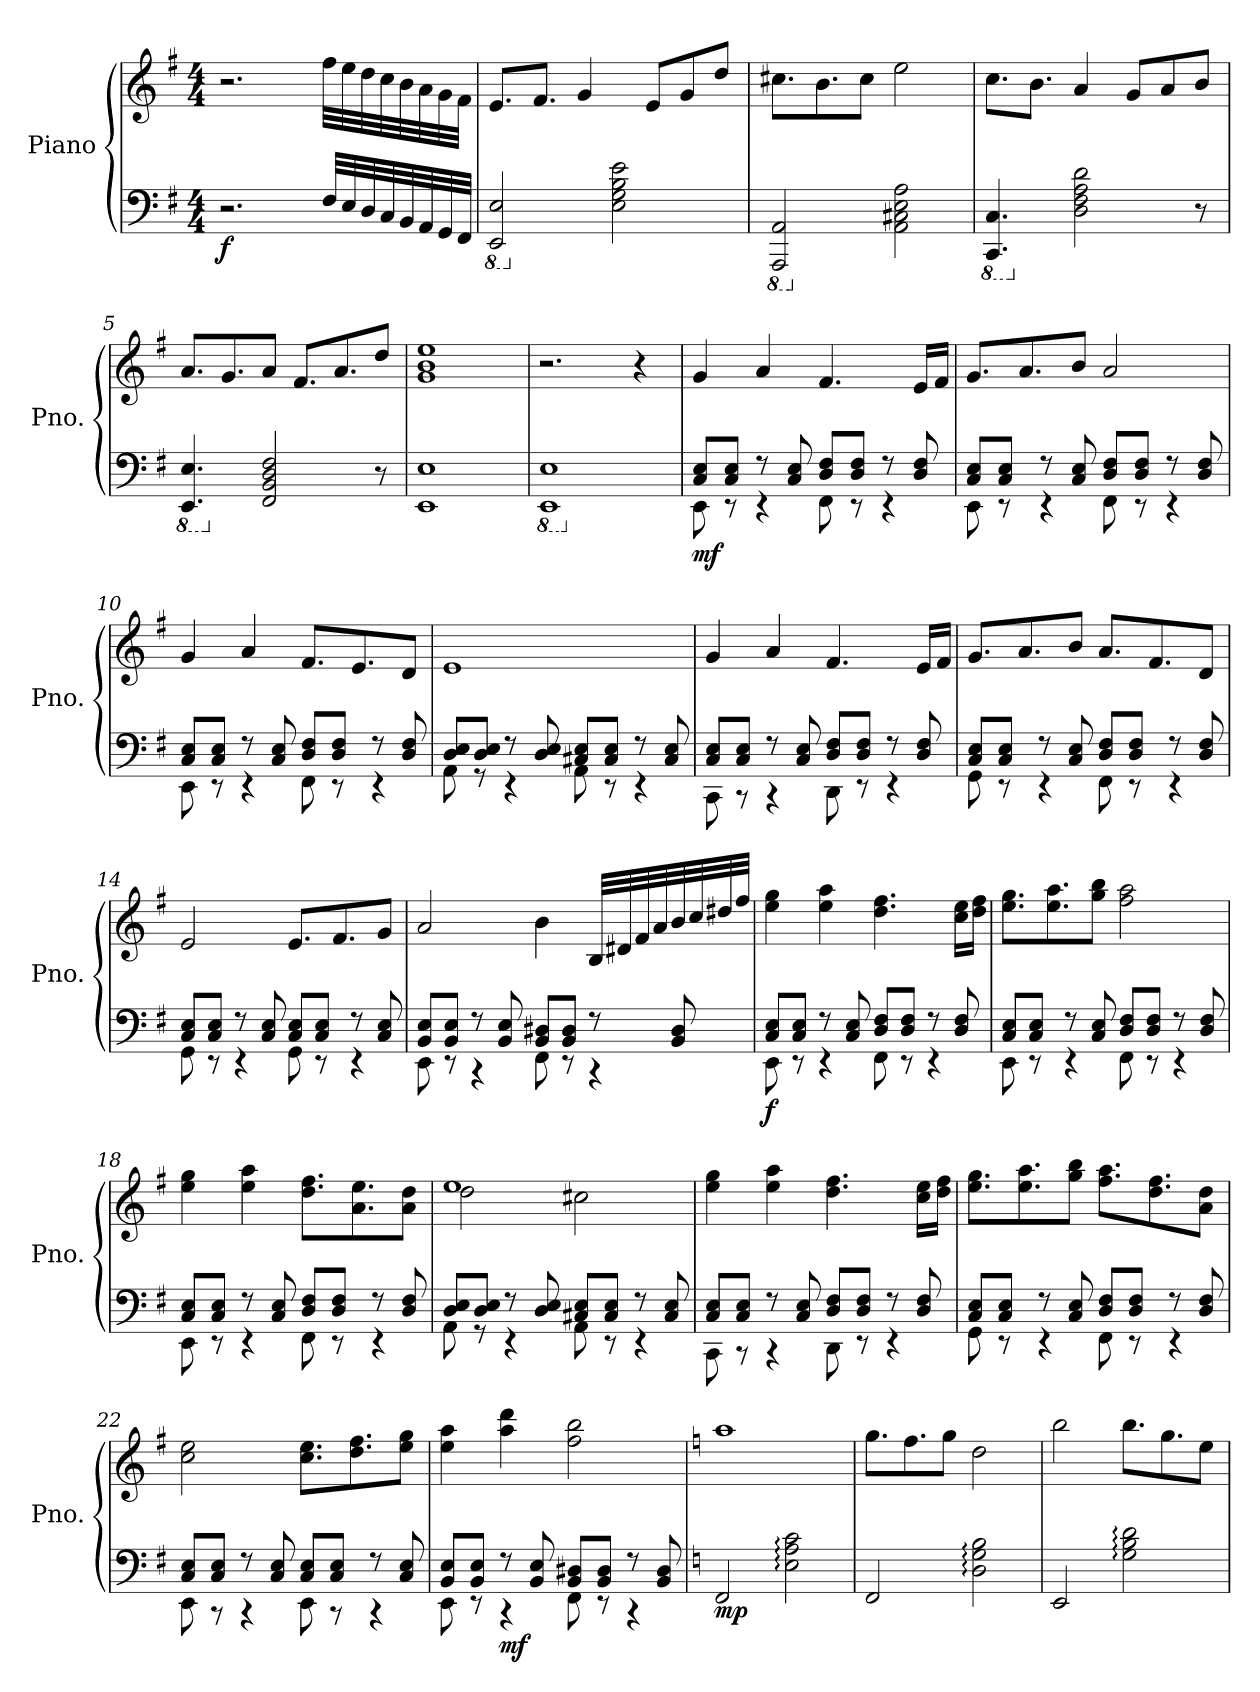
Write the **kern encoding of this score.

**kern	**kern	**dynam
*part1	*part1	*part1
*staff2	*staff1	*staff1/2
*I"Piano	*	*
*I'Pno.	*	*
*clefF4	*clefG2	*
*k[f#]	*k[f#]	*
*M4/4	*M4/4	*
*MM145	*MM145	*
=1	=1	=1
!	!	!LO:DY:b=2
2.r	2.r	f
32F#/LLL	32ff#\LLL	.
32E/	32ee\	.
32D/	32dd\	.
32C/	32cc\	.
32BB/	32b\	.
32AA/	32a\	.
32GG/	32g\	.
32FF#/JJJ	32f#\JJJ	.
=2	=2	=2
*8ba	*	*
2EEE/ 2EE/	8.e/L	.
.	8.f#/J	.
.	4g/	.
*X8ba	*	*
2E\ 2G\ 2B\ 2e\	.	.
.	8e/L	.
.	8g/	.
.	8dd/J	.
=3	=3	=3
*8ba	*	*
2AAAA/ 2AAA/	8.cc#X\L	.
.	8.b\	.
.	8cc#\J	.
*X8ba	*	*
2AA\ 2C#X\ 2E\ 2A\	2ee\	.
=4	=4	=4
*8ba	*	*
4.CCC/ 4.CC/	8.cc\L	.
.	8.b\J	.
*X8ba	*	*
2D\ 2F#\ 2A\ 2d\	4a/	.
.	8g/L	.
.	8a/	.
8r	8b/J	.
=5	=5	=5
*8ba	*	*
4.EEE/ 4.EE/	8.a/L	.
.	8.g/	.
*X8ba	*	*
2FF#/ 2BB/ 2D/ 2F#/	8a/J	.
.	8.f#/L	.
.	8.a/	.
8r	8dd/J	.
=6	=6	=6
1EE 1E	1g 1b 1ee	.
!!LO:LB:g=z
=7	=7	=7
*8ba	*	*
1EEE 1EE	2.r	.
.	4r	.
=8	=8	=8
*X8ba	*	*
*^	*	*
!	!	!	!LO:DY:b=2
8C/ 8E/L	8EE\	4g/	mf
8C/ 8E/J	8r	.	.
8r	4r	4a/	.
8C/ 8E/	.	.	.
8D/ 8F#/L	8FF#\	4.f#/	.
8D/ 8F#/J	8r	.	.
8r	4r	.	.
8D/ 8F#/	.	16e/LL	.
.	.	16f#/JJ	.
=9	=9	=9	=9
8C/ 8E/L	8EE\	8.g/L	.
8C/ 8E/J	8r	.	.
.	.	8.a/	.
8r	4r	.	.
8C/ 8E/	.	8b/J	.
8D/ 8F#/L	8FF#\	2a/	.
8D/ 8F#/J	8r	.	.
8r	4r	.	.
8D/ 8F#/	.	.	.
=10	=10	=10	=10
8C/ 8E/L	8EE\	4g/	.
8C/ 8E/J	8r	.	.
8r	4r	4a/	.
8C/ 8E/	.	.	.
8D/ 8F#/L	8FF#\	8.f#/L	.
8D/ 8F#/J	8r	.	.
.	.	8.e/	.
8r	4r	.	.
8D/ 8F#/	.	8d/J	.
=11	=11	=11	=11
8D/ 8E/L	8AA\	1e	.
8D/ 8E/J	8r	.	.
8r	4r	.	.
8D/ 8E/	.	.	.
8C#X/ 8E/L	8AA\	.	.
8C#/ 8E/J	8r	.	.
8r	4r	.	.
8C#/ 8E/	.	.	.
!!LO:LB:g=z
=12	=12	=12	=12
8C/ 8E/L	8CC\	4g/	.
8C/ 8E/J	8r	.	.
8r	4r	4a/	.
8C/ 8E/	.	.	.
8D/ 8F#/L	8DD\	4.f#/	.
8D/ 8F#/J	8r	.	.
8r	4r	.	.
8D/ 8F#/	.	16e/LL	.
.	.	16f#/JJ	.
=13	=13	=13	=13
8C/ 8E/L	8GG\	8.g/L	.
8C/ 8E/J	8r	.	.
.	.	8.a/	.
8r	4r	.	.
8C/ 8E/	.	8b/J	.
8D/ 8F#/L	8FF#\	8.a/L	.
8D/ 8F#/J	8r	.	.
.	.	8.f#/	.
8r	4r	.	.
8D/ 8F#/	.	8d/J	.
=14	=14	=14	=14
8C/ 8E/L	8GG\	2e/	.
8C/ 8E/J	8r	.	.
8r	4r	.	.
8C/ 8E/	.	.	.
8C/ 8E/L	8GG\	8.e/L	.
8C/ 8E/J	8r	.	.
.	.	8.f#/	.
8r	4r	.	.
8C/ 8E/	.	8g/J	.
=15	=15	=15	=15
8BB/ 8E/L	8EE\	2a/	.
8BB/ 8E/J	8r	.	.
8r	4r	.	.
8BB/ 8E/	.	.	.
8BB/ 8D#X/L	8FF#\	4b\	.
8BB/ 8D#/J	8r	.	.
8r	4r	32B/LLL	.
.	.	32d#X/	.
.	.	32f#/	.
.	.	32a/	.
8BB/ 8D#/	.	32b/	.
.	.	32cc/	.
.	.	32dd#X/	.
.	.	32ff#/JJJ	.
!!LO:LB:g=z
=16	=16	=16	=16
!	!	!	!LO:DY:b=2
8C/ 8E/L	8EE\	4ee\ 4gg\	f
8C/ 8E/J	8r	.	.
8r	4r	4ee\ 4aa\	.
8C/ 8E/	.	.	.
8D/ 8F#/L	8FF#\	4.dd\ 4.ff#\	.
8D/ 8F#/J	8r	.	.
8r	4r	.	.
8D/ 8F#/	.	16cc\ 16ee\LL	.
.	.	16dd\ 16ff#\JJ	.
=17	=17	=17	=17
8C/ 8E/L	8EE\	8.ee\ 8.gg\L	.
8C/ 8E/J	8r	.	.
.	.	8.ee\ 8.aa\	.
8r	4r	.	.
8C/ 8E/	.	8gg\ 8bb\J	.
8D/ 8F#/L	8FF#\	2ff#\ 2aa\	.
8D/ 8F#/J	8r	.	.
8r	4r	.	.
8D/ 8F#/	.	.	.
=18	=18	=18	=18
8C/ 8E/L	8EE\	4ee\ 4gg\	.
8C/ 8E/J	8r	.	.
8r	4r	4ee\ 4aa\	.
8C/ 8E/	.	.	.
8D/ 8F#/L	8FF#\	8.dd\ 8.ff#\L	.
8D/ 8F#/J	8r	.	.
.	.	8.a\ 8.ee\	.
8r	4r	.	.
8D/ 8F#/	.	8a\ 8dd\J	.
=19	=19	=19	=19
*	*	*^	*
8D/ 8E/L	8AA\	1ee	2dd\	.
8D/ 8E/J	8r	.	.	.
8r	4r	.	.	.
8D/ 8E/	.	.	.	.
8C#X/ 8E/L	8AA\	.	2cc#X\	.
8C#/ 8E/J	8r	.	.	.
8r	4r	.	.	.
8C#/ 8E/	.	.	.	.
*	*	*v	*v	*
!!LO:LB:g=z
=20	=20	=20	=20
8C/ 8E/L	8CC\	4ee\ 4gg\	.
8C/ 8E/J	8r	.	.
8r	4r	4ee\ 4aa\	.
8C/ 8E/	.	.	.
8D/ 8F#/L	8DD\	4.dd\ 4.ff#\	.
8D/ 8F#/J	8r	.	.
8r	4r	.	.
8D/ 8F#/	.	16cc\ 16ee\LL	.
.	.	16dd\ 16ff#\JJ	.
=21	=21	=21	=21
8C/ 8E/L	8GG\	8.ee\ 8.gg\L	.
8C/ 8E/J	8r	.	.
.	.	8.ee\ 8.aa\	.
8r	4r	.	.
8C/ 8E/	.	8gg\ 8bb\J	.
8D/ 8F#/L	8FF#\	8.ff#\ 8.aa\L	.
8D/ 8F#/J	8r	.	.
.	.	8.dd\ 8.ff#\	.
8r	4r	.	.
8D/ 8F#/	.	8a\ 8dd\J	.
=22	=22	=22	=22
8C/ 8E/L	8EE\	2cc\ 2ee\	.
8C/ 8E/J	8r	.	.
8r	4r	.	.
8C/ 8E/	.	.	.
8C/ 8E/L	8EE\	8.cc\ 8.ee\L	.
8C/ 8E/J	8r	.	.
.	.	8.dd\ 8.ff#\	.
8r	4r	.	.
8C/ 8E/	.	8ee\ 8gg\J	.
=23	=23	=23	=23
8BB/ 8E/L	8EE\	4ee\ 4aa\	.
8BB/ 8E/J	8r	.	.
!	!	!	!LO:DY:b=2
8r	4r	4aa\ 4ddd\	mf
8BB/ 8E/	.	.	.
8BB/ 8D#X/L	8FF#\	2ff#\ 2bb\	.
8BB/ 8D#/J	8r	.	.
8r	4r	.	.
8BB/ 8D#/	.	.	.
*v	*v	*	*
=24	=24	=24
*k[]	*k[]	*
!	!	!LO:DY:b=2
2FF/	1aa	mp
2E\: 2A\: 2c\:	.	.
!!LO:PB:g=z
=25	=25	=25
2FF/	8.gg\L	.
.	8.ff\	.
.	8gg\J	.
2D\: 2G\: 2B\:	2dd\	.
=26	=26	=26
2EE/	2bb\	.
2G\: 2B\: 2d\:	8.bb\L	.
.	8.gg\	.
.	8ee\J	.
=	=	=
*-	*-	*-
